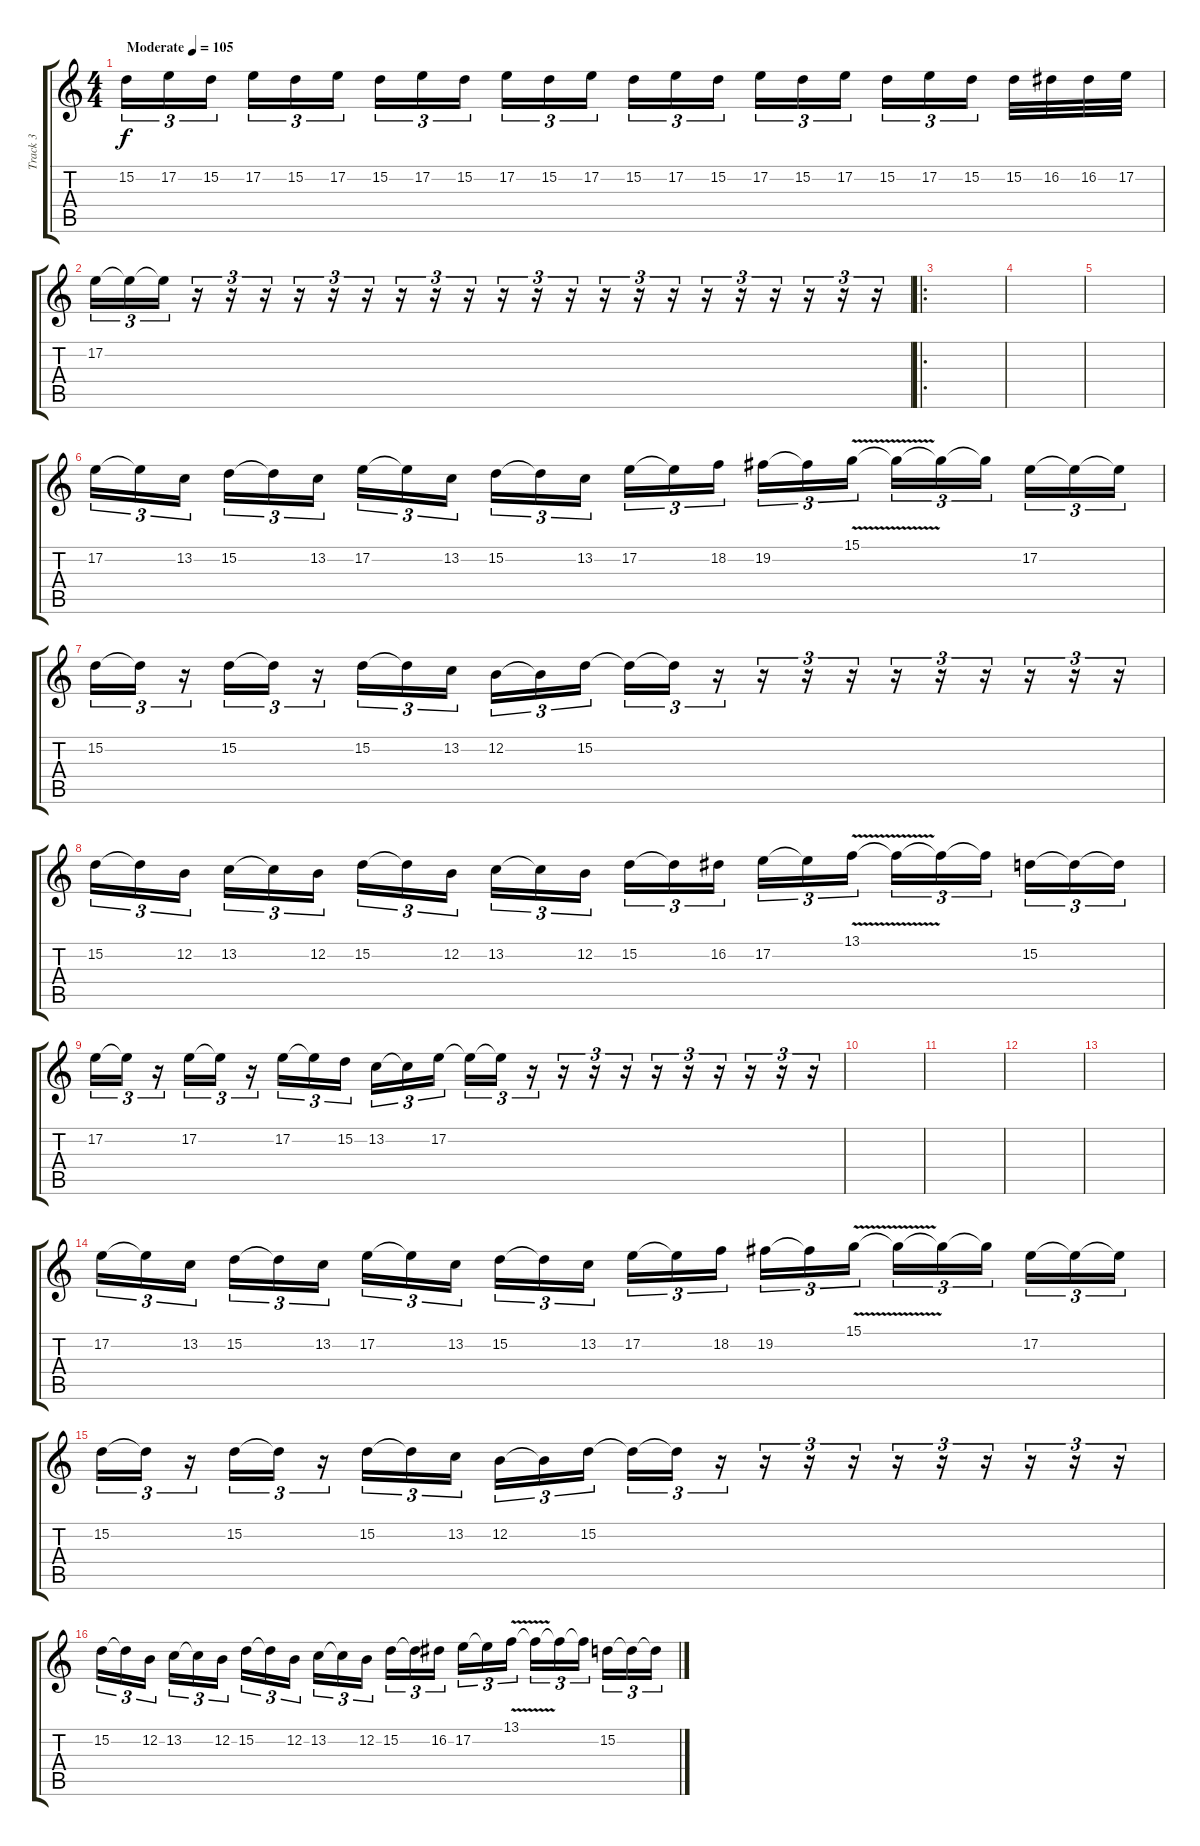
\track ("Track 3" "Track 3") {instrument piccolo}
\staff {score tabs}
\tuning (E4 B3 G3 D3 A2 E2) {hide}
\ts (4 4)
\tempo (105 "Moderate")
\clef g2
\ks c
15.2.16{tu (3 2) dy f instrument piccolo} 17.2.16{tu (3 2)} 15.2.16{tu (3 2) beam splitsecondary} 17.2.16{tu (3 2)} 15.2.16{tu (3 2)} 17.2.16{tu (3 2)} 15.2.16{tu (3 2)} 17.2.16{tu (3 2)} 15.2.16{tu (3 2) beam splitsecondary} 17.2.16{tu (3 2)} 15.2.16{tu (3 2)} 17.2.16{tu (3 2)} 15.2.16{tu (3 2)} 17.2.16{tu (3 2)} 15.2.16{tu (3 2) beam splitsecondary} 17.2.16{tu (3 2)} 15.2.16{tu (3 2)} 17.2.16{tu (3 2)} 15.2.16{tu (3 2)} 17.2.16{tu (3 2)} 15.2.16{tu (3 2) beam splitsecondary} 15.2.32 16.2.32 16.2.32 17.2.32 |
17.2.16{tu (3 2)} 17.2{t}.16{tu (3 2)} 17.2{t}.16{tu (3 2)} r.16{tu (3 2)} r.16{tu (3 2)} r.16{tu (3 2)} r.16{tu (3 2)} r.16{tu (3 2)} r.16{tu (3 2)} r.16{tu (3 2)} r.16{tu (3 2)} r.16{tu (3 2)} r.16{tu (3 2)} r.16{tu (3 2)} r.16{tu (3 2)} r.16{tu (3 2)} r.16{tu (3 2)} r.16{tu (3 2)} r.16{tu (3 2)} r.16{tu (3 2)} r.16{tu (3 2)} r.16{tu (3 2)} r.16{tu (3 2)} r.16{tu (3 2)} |
\ro
|
|
|
17.2.16{tu (3 2)} 17.2{t}.16{tu (3 2)} 13.2.16{tu (3 2) beam splitsecondary} 15.2.16{tu (3 2)} 15.2{t}.16{tu (3 2)} 13.2.16{tu (3 2)} 17.2.16{tu (3 2)} 17.2{t}.16{tu (3 2)} 13.2.16{tu (3 2) beam splitsecondary} 15.2.16{tu (3 2)} 15.2{t}.16{tu (3 2)} 13.2.16{tu (3 2)} 17.2.16{tu (3 2)} 17.2{t}.16{tu (3 2)} 18.2.16{tu (3 2) beam splitsecondary} 19.2.16{tu (3 2)} 19.2{t}.16{tu (3 2)} 15.1{v}.16{tu (3 2)} 15.1{t}.16{tu (3 2)} 15.1{t}.16{tu (3 2)} 15.1{t}.16{tu (3 2) beam splitsecondary} 17.2.16{tu (3 2)} 17.2{t}.16{tu (3 2)} 17.2{t}.16{tu (3 2)} |
15.2.16{tu (3 2)} 15.2{t}.16{tu (3 2)} r.16{tu (3 2)} 15.2.16{tu (3 2)} 15.2{t}.16{tu (3 2)} r.16{tu (3 2)} 15.2.16{tu (3 2)} 15.2{t}.16{tu (3 2)} 13.2.16{tu (3 2) beam splitsecondary} 12.2.16{tu (3 2)} 12.2{t}.16{tu (3 2)} 15.2.16{tu (3 2)} 15.2{t}.16{tu (3 2)} 15.2{t}.16{tu (3 2)} r.16{tu (3 2)} r.16{tu (3 2)} r.16{tu (3 2)} r.16{tu (3 2)} r.16{tu (3 2)} r.16{tu (3 2)} r.16{tu (3 2)} r.16{tu (3 2)} r.16{tu (3 2)} r.16{tu (3 2)} |
15.2.16{tu (3 2)} 15.2{t}.16{tu (3 2)} 12.2.16{tu (3 2) beam splitsecondary} 13.2.16{tu (3 2)} 13.2{t}.16{tu (3 2)} 12.2.16{tu (3 2)} 15.2.16{tu (3 2)} 15.2{t}.16{tu (3 2)} 12.2.16{tu (3 2) beam splitsecondary} 13.2.16{tu (3 2)} 13.2{t}.16{tu (3 2)} 12.2.16{tu (3 2)} 15.2.16{tu (3 2)} 15.2{t}.16{tu (3 2)} 16.2.16{tu (3 2) beam splitsecondary} 17.2.16{tu (3 2)} 17.2{t}.16{tu (3 2)} 13.1{v}.16{tu (3 2)} 13.1{t}.16{tu (3 2)} 13.1{t}.16{tu (3 2)} 13.1{t}.16{tu (3 2) beam splitsecondary} 15.2.16{tu (3 2)} 15.2{t}.16{tu (3 2)} 15.2{t}.16{tu (3 2)} |
17.2.16{tu (3 2)} 17.2{t}.16{tu (3 2)} r.16{tu (3 2)} 17.2.16{tu (3 2)} 17.2{t}.16{tu (3 2)} r.16{tu (3 2)} 17.2.16{tu (3 2)} 17.2{t}.16{tu (3 2)} 15.2.16{tu (3 2) beam splitsecondary} 13.2.16{tu (3 2)} 13.2{t}.16{tu (3 2)} 17.2.16{tu (3 2)} 17.2{t}.16{tu (3 2)} 17.2{t}.16{tu (3 2)} r.16{tu (3 2)} r.16{tu (3 2)} r.16{tu (3 2)} r.16{tu (3 2)} r.16{tu (3 2)} r.16{tu (3 2)} r.16{tu (3 2)} r.16{tu (3 2)} r.16{tu (3 2)} r.16{tu (3 2)} |
|
|
|
|
17.2.16{tu (3 2)} 17.2{t}.16{tu (3 2)} 13.2.16{tu (3 2) beam splitsecondary} 15.2.16{tu (3 2)} 15.2{t}.16{tu (3 2)} 13.2.16{tu (3 2)} 17.2.16{tu (3 2)} 17.2{t}.16{tu (3 2)} 13.2.16{tu (3 2) beam splitsecondary} 15.2.16{tu (3 2)} 15.2{t}.16{tu (3 2)} 13.2.16{tu (3 2)} 17.2.16{tu (3 2)} 17.2{t}.16{tu (3 2)} 18.2.16{tu (3 2) beam splitsecondary} 19.2.16{tu (3 2)} 19.2{t}.16{tu (3 2)} 15.1{v}.16{tu (3 2)} 15.1{t}.16{tu (3 2)} 15.1{t}.16{tu (3 2)} 15.1{t}.16{tu (3 2) beam splitsecondary} 17.2.16{tu (3 2)} 17.2{t}.16{tu (3 2)} 17.2{t}.16{tu (3 2)} |
15.2.16{tu (3 2)} 15.2{t}.16{tu (3 2)} r.16{tu (3 2)} 15.2.16{tu (3 2)} 15.2{t}.16{tu (3 2)} r.16{tu (3 2)} 15.2.16{tu (3 2)} 15.2{t}.16{tu (3 2)} 13.2.16{tu (3 2) beam splitsecondary} 12.2.16{tu (3 2)} 12.2{t}.16{tu (3 2)} 15.2.16{tu (3 2)} 15.2{t}.16{tu (3 2)} 15.2{t}.16{tu (3 2)} r.16{tu (3 2)} r.16{tu (3 2)} r.16{tu (3 2)} r.16{tu (3 2)} r.16{tu (3 2)} r.16{tu (3 2)} r.16{tu (3 2)} r.16{tu (3 2)} r.16{tu (3 2)} r.16{tu (3 2)} |
15.2.16{tu (3 2)} 15.2{t}.16{tu (3 2)} 12.2.16{tu (3 2) beam splitsecondary} 13.2.16{tu (3 2)} 13.2{t}.16{tu (3 2)} 12.2.16{tu (3 2)} 15.2.16{tu (3 2)} 15.2{t}.16{tu (3 2)} 12.2.16{tu (3 2) beam splitsecondary} 13.2.16{tu (3 2)} 13.2{t}.16{tu (3 2)} 12.2.16{tu (3 2)} 15.2.16{tu (3 2)} 15.2{t}.16{tu (3 2)} 16.2.16{tu (3 2) beam splitsecondary} 17.2.16{tu (3 2)} 17.2{t}.16{tu (3 2)} 13.1{v}.16{tu (3 2)} 13.1{t}.16{tu (3 2)} 13.1{t}.16{tu (3 2)} 13.1{t}.16{tu (3 2) beam splitsecondary} 15.2.16{tu (3 2)} 15.2{t}.16{tu (3 2)} 15.2{t}.16{tu (3 2)}
